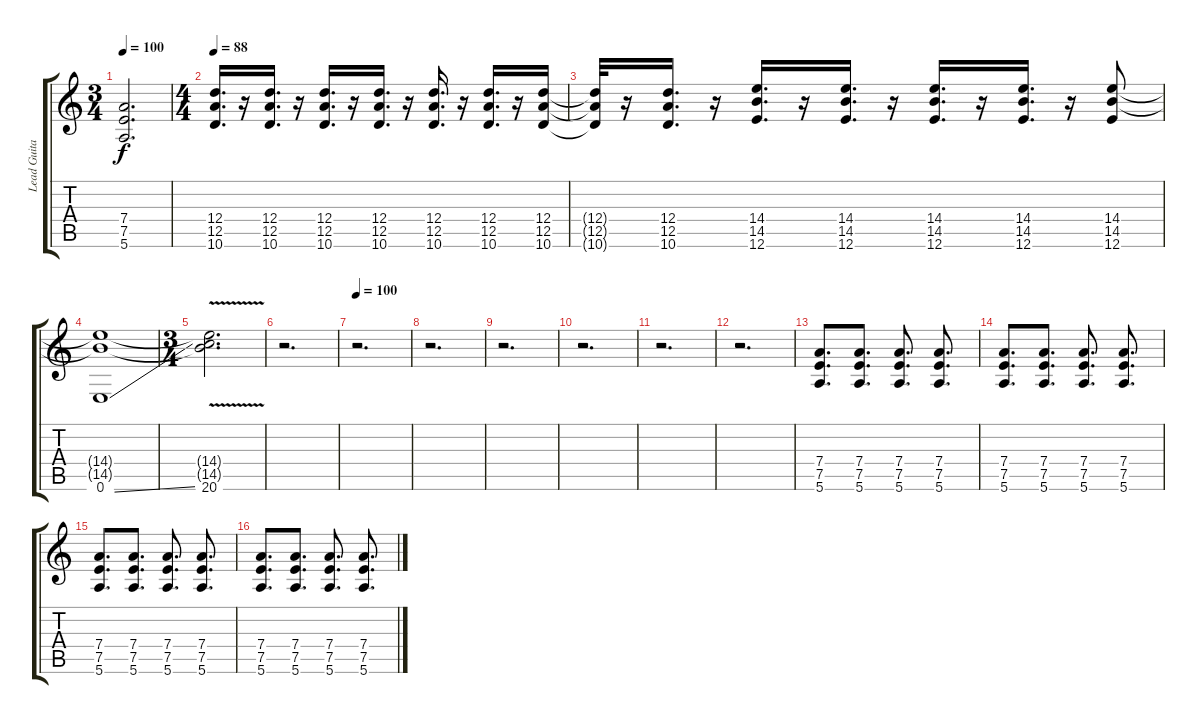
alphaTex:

\track ("Lead Guitar" "Lead Guita") {instrument overdrivenguitar}
\staff {score tabs}
\tuning (E4 B3 G3 D3 A2 E2) {hide}
\ts (3 4)
\tempo 100
\clef g2
\ks c
(7.4{t} 7.5{t} 5.6{t}).2{d dy f} |
\ts (4 4)
\tempo 88
(12.4 12.5 10.6).16{d} r.16 (12.4 12.5 10.6).16{d} r.16 (12.4 12.5 10.6).16{d} r.16 (12.4 12.5 10.6).16{d} r.16 (12.4 12.5 10.6).16{d} r.16 (12.4 12.5 10.6).16{d} r.16 (12.4 12.5 10.6).16 |
(12.4{t} 12.5{t} 10.6{t}).32 r.16 (12.4 12.5 10.6).16{d} r.16 (14.4 14.5 12.6).16{d} r.16 (14.4 14.5 12.6).16{d} r.16 (14.4 14.5 12.6).16{d} r.16 (14.4 14.5 12.6).16{d} r.16 (14.4 14.5 12.6).8 |
(14.4{t} 14.5{t} 0.6{ss}).1 |
\ts (3 4)
(14.4{t} 14.5{t} 20.6{v}).2{d} |
r.2{d} |
\tempo 100
r.2{d} |
r.2{d} |
r.2{d} |
r.2{d} |
r.2{d} |
r.2{d} |
(7.4 7.5 5.6).8{d} (7.4 7.5 5.6).8{d} (7.4 7.5 5.6).8{d} (7.4 7.5 5.6).8{d} |
(7.4 7.5 5.6).8{d} (7.4 7.5 5.6).8{d} (7.4 7.5 5.6).8{d} (7.4 7.5 5.6).8{d} |
(7.4 7.5 5.6).8{d} (7.4 7.5 5.6).8{d} (7.4 7.5 5.6).8{d} (7.4 7.5 5.6).8{d} |
(7.4 7.5 5.6).8{d} (7.4 7.5 5.6).8{d} (7.4 7.5 5.6).8{d} (7.4 7.5 5.6).8{d}
